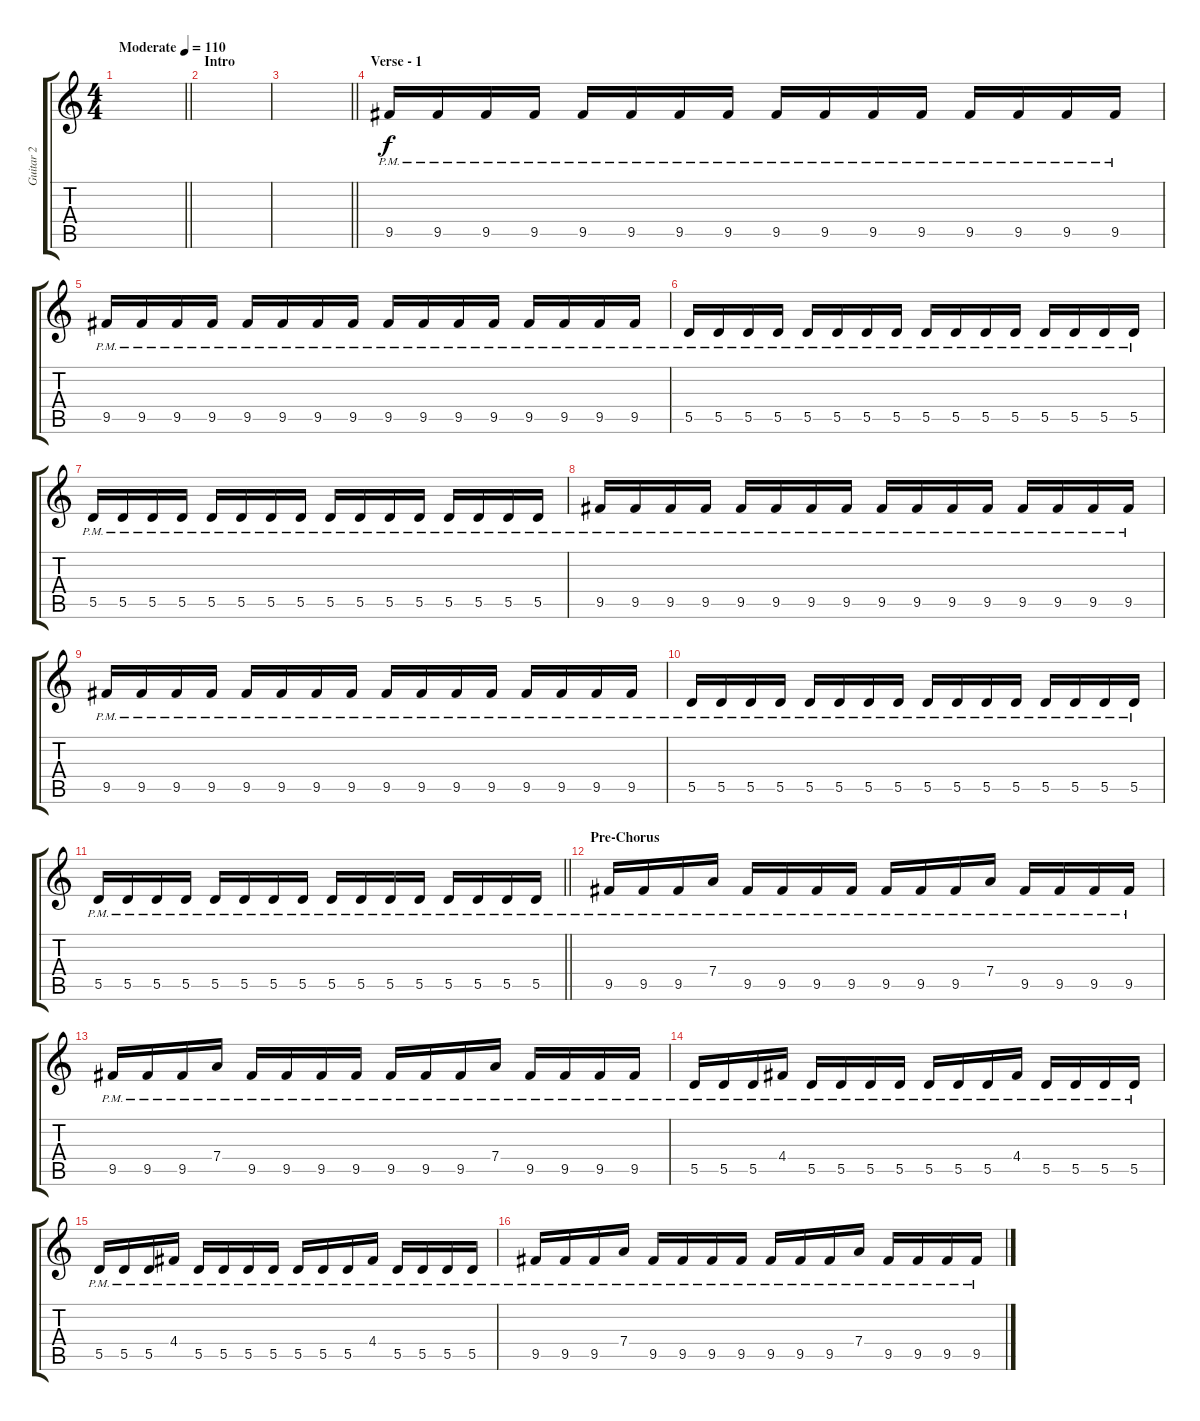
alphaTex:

\track ("Guitar 2" "Guitar 2") {instrument overdrivenguitar}
\staff {score tabs}
\tuning (E4 B3 G3 D3 A2 E2) {hide}
\ts (4 4)
\tempo (110 "Moderate")
\clef g2
\barLineRight lightlight
\ks c
|
\section ("" "Intro")
|
\barLineRight lightlight
|
\section ("" "Verse - 1")
9.5{pm}.16 9.5{pm}.16 9.5{pm}.16 9.5{pm}.16 9.5{pm}.16 9.5{pm}.16 9.5{pm}.16 9.5{pm}.16 9.5{pm}.16 9.5{pm}.16 9.5{pm}.16 9.5{pm}.16 9.5{pm}.16 9.5{pm}.16 9.5{pm}.16 9.5{pm}.16 |
9.5{pm}.16 9.5{pm}.16 9.5{pm}.16 9.5{pm}.16 9.5{pm}.16 9.5{pm}.16 9.5{pm}.16 9.5{pm}.16 9.5{pm}.16 9.5{pm}.16 9.5{pm}.16 9.5{pm}.16 9.5{pm}.16 9.5{pm}.16 9.5{pm}.16 9.5{pm}.16 |
5.5{pm}.16 5.5{pm}.16 5.5{pm}.16 5.5{pm}.16 5.5{pm}.16 5.5{pm}.16 5.5{pm}.16 5.5{pm}.16 5.5{pm}.16 5.5{pm}.16 5.5{pm}.16 5.5{pm}.16 5.5{pm}.16 5.5{pm}.16 5.5{pm}.16 5.5{pm}.16 |
5.5{pm}.16 5.5{pm}.16 5.5{pm}.16 5.5{pm}.16 5.5{pm}.16 5.5{pm}.16 5.5{pm}.16 5.5{pm}.16 5.5{pm}.16 5.5{pm}.16 5.5{pm}.16 5.5{pm}.16 5.5{pm}.16 5.5{pm}.16 5.5{pm}.16 5.5{pm}.16 |
9.5{pm}.16 9.5{pm}.16 9.5{pm}.16 9.5{pm}.16 9.5{pm}.16 9.5{pm}.16 9.5{pm}.16 9.5{pm}.16 9.5{pm}.16 9.5{pm}.16 9.5{pm}.16 9.5{pm}.16 9.5{pm}.16 9.5{pm}.16 9.5{pm}.16 9.5{pm}.16 |
9.5{pm}.16 9.5{pm}.16 9.5{pm}.16 9.5{pm}.16 9.5{pm}.16 9.5{pm}.16 9.5{pm}.16 9.5{pm}.16 9.5{pm}.16 9.5{pm}.16 9.5{pm}.16 9.5{pm}.16 9.5{pm}.16 9.5{pm}.16 9.5{pm}.16 9.5{pm}.16 |
5.5{pm}.16 5.5{pm}.16 5.5{pm}.16 5.5{pm}.16 5.5{pm}.16 5.5{pm}.16 5.5{pm}.16 5.5{pm}.16 5.5{pm}.16 5.5{pm}.16 5.5{pm}.16 5.5{pm}.16 5.5{pm}.16 5.5{pm}.16 5.5{pm}.16 5.5{pm}.16 |
\barLineRight lightlight
5.5{pm}.16 5.5{pm}.16 5.5{pm}.16 5.5{pm}.16 5.5{pm}.16 5.5{pm}.16 5.5{pm}.16 5.5{pm}.16 5.5{pm}.16 5.5{pm}.16 5.5{pm}.16 5.5{pm}.16 5.5{pm}.16 5.5{pm}.16 5.5{pm}.16 5.5{pm}.16 |
\section ("" "Pre-Chorus")
9.5{pm}.16 9.5{pm}.16 9.5{pm}.16 7.4{pm}.16 9.5{pm}.16 9.5{pm}.16 9.5{pm}.16 9.5{pm}.16 9.5{pm}.16 9.5{pm}.16 9.5{pm}.16 7.4{pm}.16 9.5{pm}.16 9.5{pm}.16 9.5{pm}.16 9.5{pm}.16 |
9.5{pm}.16 9.5{pm}.16 9.5{pm}.16 7.4{pm}.16 9.5{pm}.16 9.5{pm}.16 9.5{pm}.16 9.5{pm}.16 9.5{pm}.16 9.5{pm}.16 9.5{pm}.16 7.4{pm}.16 9.5{pm}.16 9.5{pm}.16 9.5{pm}.16 9.5{pm}.16 |
5.5{pm}.16 5.5{pm}.16 5.5{pm}.16 4.4{pm}.16 5.5{pm}.16 5.5{pm}.16 5.5{pm}.16 5.5{pm}.16 5.5{pm}.16 5.5{pm}.16 5.5{pm}.16 4.4{pm}.16 5.5{pm}.16 5.5{pm}.16 5.5{pm}.16 5.5{pm}.16 |
5.5{pm}.16 5.5{pm}.16 5.5{pm}.16 4.4{pm}.16 5.5{pm}.16 5.5{pm}.16 5.5{pm}.16 5.5{pm}.16 5.5{pm}.16 5.5{pm}.16 5.5{pm}.16 4.4{pm}.16 5.5{pm}.16 5.5{pm}.16 5.5{pm}.16 5.5{pm}.16 |
9.5{pm}.16 9.5{pm}.16 9.5{pm}.16 7.4{pm}.16 9.5{pm}.16 9.5{pm}.16 9.5{pm}.16 9.5{pm}.16 9.5{pm}.16 9.5{pm}.16 9.5{pm}.16 7.4{pm}.16 9.5{pm}.16 9.5{pm}.16 9.5{pm}.16 9.5{pm}.16
